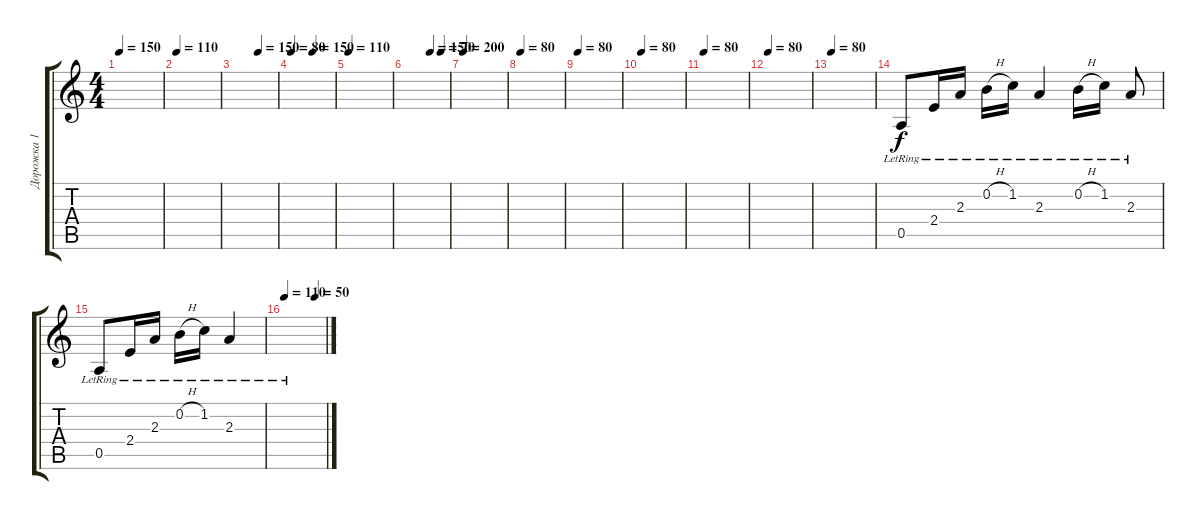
\track ("Дорожка 1" "Дорожка 1") {instrument electricguitarclean}
\staff {score tabs}
\tuning (E4 B3 G3 D3 A2 E2) {hide}
\ts (4 4)
\tempo 150
\clef g2
\ks c
|
\tempo 110
|
\tempo (150 0.5625)
|
\tempo 80
\tempo (150 0.5)
|
\tempo 110
|
\tempo (150 0.5625)
\tempo (70 0.8125)
|
\tempo 200
|
\tempo 80
|
\tempo 80
|
\tempo 80
|
\tempo 80
|
\tempo 80
|
\tempo 80
|
0.5{lr}.8 2.4{lr}.16 2.3{lr}.16 0.2{h lr}.16 1.2{lr}.16 2.3{lr}.4 0.2{h lr}.16 1.2{lr}.16 2.3{lr}.8 |
0.5{lr}.8 2.4{lr}.16 2.3{lr}.16 0.2{h lr}.16 1.2{lr}.16 2.3{lr}.4 |
\tempo 110
\tempo (50 0.75)
